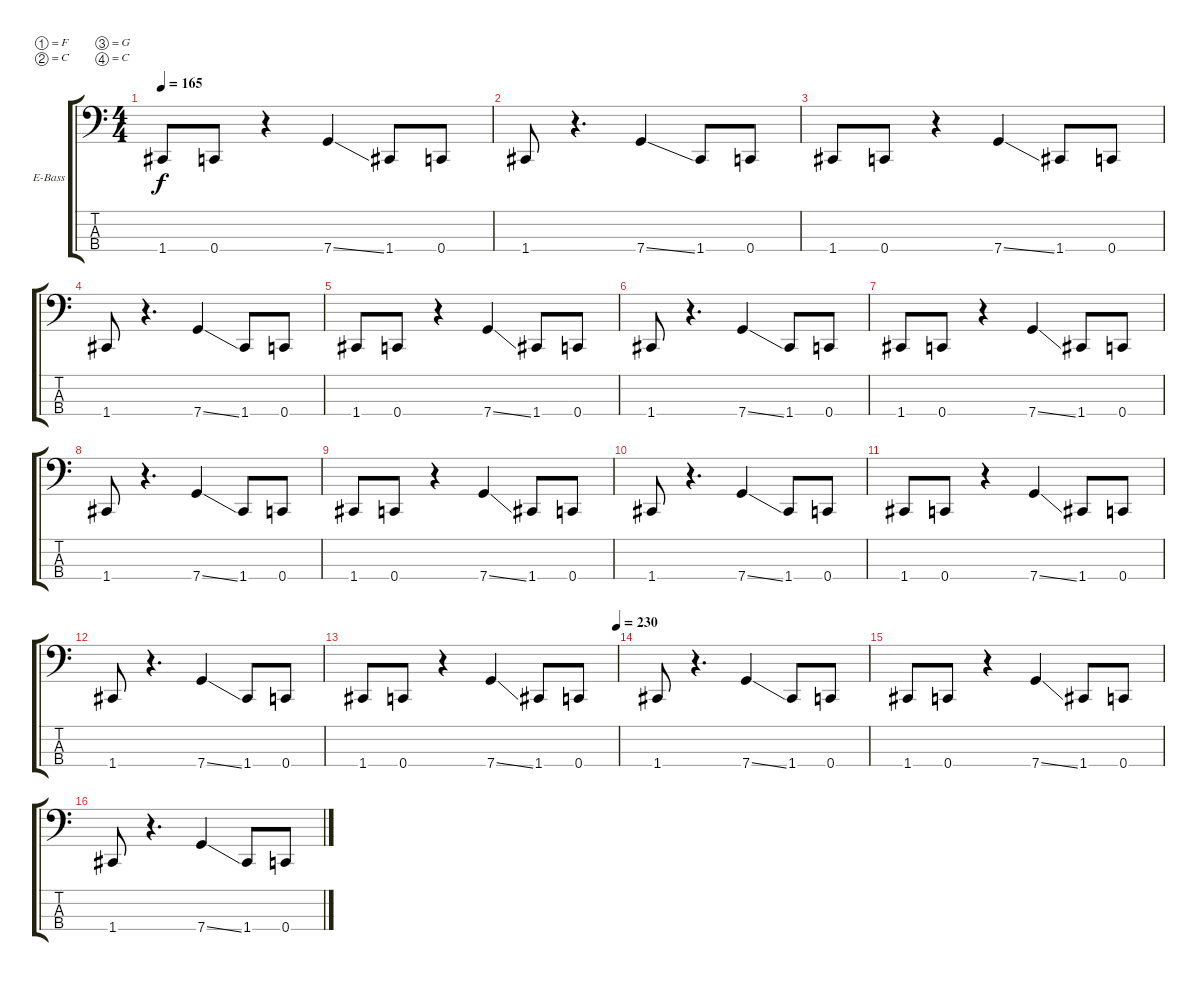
\defaultSystemsLayout 4
\bracketExtendMode groupsimilarinstruments
\firstSystemTrackNameOrientation horizontal
\otherSystemsTrackNameOrientation horizontal
\track ("Electric Bass" "E-Bass") {instrument electricbassfinger}
\staff {score tabs}
\tuning (F2 C2 G1 C1)
\ts (4 4)
\tempo 165
\clef f4
\ks c
1.4.8{dy f} 0.4.8 r.4 7.4{ss}.4 1.4.8 0.4.8 |
1.4.8 r.4{d} 7.4{ss}.4 1.4.8 0.4.8 |
1.4.8 0.4.8 r.4 7.4{ss}.4 1.4.8 0.4.8 |
1.4.8 r.4{d} 7.4{ss}.4 1.4.8 0.4.8 |
1.4.8 0.4.8 r.4 7.4{ss}.4 1.4.8 0.4.8 |
1.4.8 r.4{d} 7.4{ss}.4 1.4.8 0.4.8 |
1.4.8 0.4.8 r.4 7.4{ss}.4 1.4.8 0.4.8 |
1.4.8 r.4{d} 7.4{ss}.4 1.4.8 0.4.8 |
1.4.8 0.4.8 r.4 7.4{ss}.4 1.4.8 0.4.8 |
1.4.8 r.4{d} 7.4{ss}.4 1.4.8 0.4.8 |
1.4.8 0.4.8 r.4 7.4{ss}.4 1.4.8 0.4.8 |
1.4.8 r.4{d} 7.4{ss}.4 1.4.8 0.4.8 |
\tempo (230 1)
1.4.8 0.4.8 r.4 7.4{ss}.4 1.4.8 0.4.8 |
1.4.8 r.4{d} 7.4{ss}.4 1.4.8 0.4.8 |
1.4.8 0.4.8 r.4 7.4{ss}.4 1.4.8 0.4.8 |
1.4.8 r.4{d} 7.4{ss}.4 1.4.8 0.4.8
